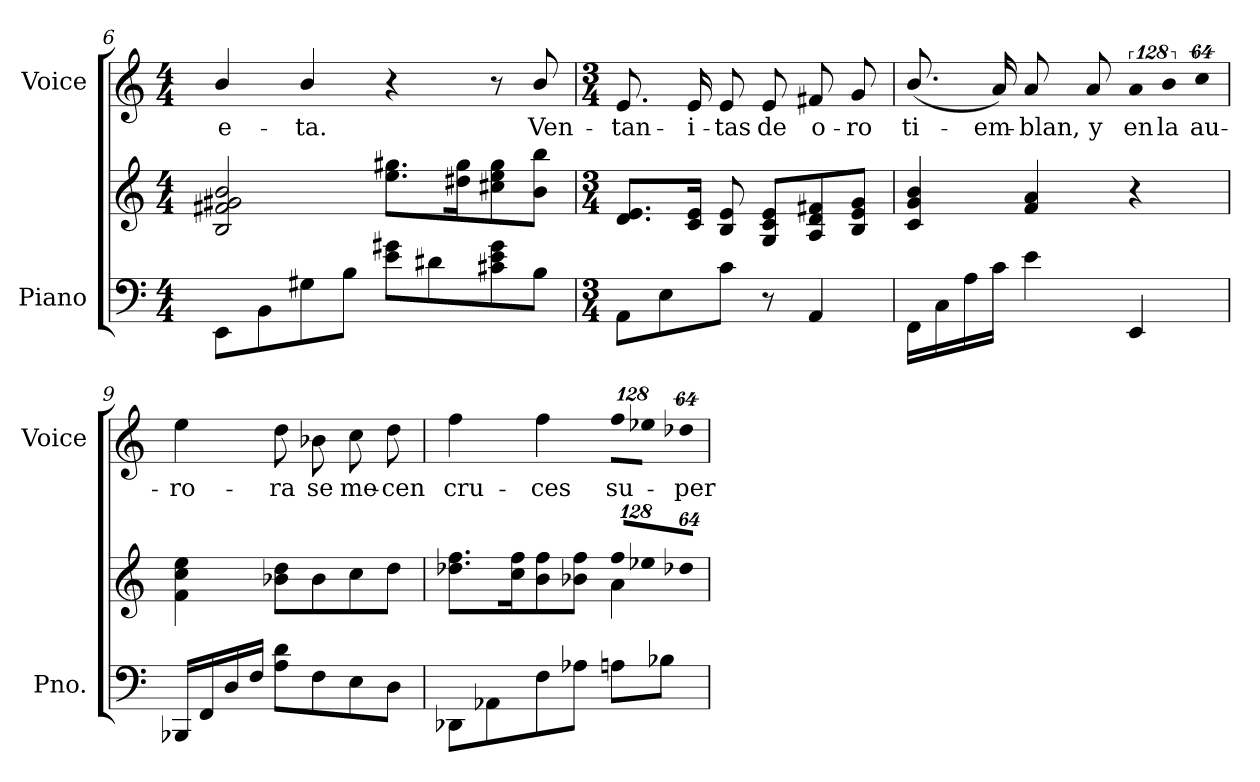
**kern	**kern	**kern	**text
*part2	*part2	*part1	*part1
*staff3	*staff2	*staff1	*staff1
*I"Piano	*	*I"Voice	*
*I'Pno.	*	*I'Voice	*
!!LO:LB:g=z
*clefF4	*clefG2	*clefG2	*
*k[]	*k[]	*k[]	*
*C:	*C:	*C:	*
*M4/4	*M4/4	*M4/4	*
=6	=6	=6	=6
!	!	!	!LO:LY:b:color=#000000
8EEi\L	2Bi/ 2f#Xi 2g#Xi 2bi	4bi/	-e-
8BBi\	.	.	.
!	!	!	!LO:LY:b:color=#000000
8G#Xi\	.	4bi/	-ta.
8Bi\J	.	.	.
8ei\ 8g#XiL	8.eei\ 8.gg#XiL	4r	.
8d#Xi\	.	.	.
.	16dd#Xi\ 16gg#ik	.	.
8c#Xi\ 8ei 8g#i	8cc#Xi\ 8eei 8gg#i	8r	.
!	!	!	!LO:LY:b:color=#000000
8Bi\J	8bi\ 8bbiJ	8bi/	Ven-
=7	=7	=7	=7
*M3/4	*M3/4	*M3/4	*
!	!	!	!LO:LY:b:color=#000000
8AAi\L	8.di/ 8.eiL	8.ei/	-tan-
8Ei\	.	.	.
!	!	!	!LO:LY:b:color=#000000
.	16ci/ 16eiJk	16ei/	-i-
!	!	!	!LO:LY:b:color=#000000
8ci\J	8Bi/ 8ei	8ei/	-tas
!	!	!	!LO:LY:b:color=#000000
8r	8Gi/ 8ci 8eiL	8ei/	de
!	!	!	!LO:LY:b:color=#000000
4AAi/	8Ai/ 8di 8f#Xi	8f#Xi/	o-
!	!	!	!LO:LY:b:color=#000000
.	8Bi/ 8ei 8giJ	8gi/	-ro
!!LO:PB:g=z
=8	=8	=8	=8
!	!	!	!LO:LY:b:color=#000000
16FFi\LL	4ci/ 4gi 4bi	(8.bi/	ti-
16Ci\	.	.	.
16Ai\	.	.	.
!	!	!	!LO:LY:b:color=#000000
16ci\JJ	.	16ai/)	-em-
!	!	!	!LO:LY:b:color=#000000
4ei\	4fi/ 4ai	8ai/	-blan,
!	!	!	!LO:LY:b:color=#000000
.	.	8ai/	y
!	!	!LO:N:vis=8	!
!	!	!	!LO:LY:b:color=#000000
4EEi/	4r	1024%85ai/	en
!	!	!LO:N:vis=8	!
!	!	!	!LO:LY:b:color=#000000
.	.	1024%85bi\	la
!	!	!LO:N:vis=8	!
!	!	!	!LO:LY:b:color=#000000
.	.	512%43cci\	au-
=9	=9	=9	=9
!	!	!	!LO:LY:b:color=#000000
16BBB-Xi/LL	4fi\ 4cci 4eei	4eei\	-ro-
16FFi/	.	.	.
16Di/	.	.	.
16Fi/JJ	.	.	.
!	!	!	!LO:LY:b:color=#000000
8Ai\ 8diL	8b-Xi\ 8ddiL	8ddi\	-ra
!	!	!	!LO:LY:b:color=#000000
8Fi\	8b-i\	8b-Xi\	se
!	!	!	!LO:LY:b:color=#000000
8Ei\	8cci\	8cci\	me-
!	!	!	!LO:LY:b:color=#000000
8Di\J	8ddi\J	8ddi\	-cen
!!LO:LB:g=z
=10	=10	=10	=10
*	*^	*	*
!	!	!	!	!LO:LY:b:color=#000000
8DD-Xi\L	8.dd-Xi\ 8.ffiL	2ryy	4ffi\	cru-
8AA-Xi\	.	.	.	.
.	16cci\ 16ffik	.	.	.
!	!	!	!	!LO:LY:b:color=#000000
8Fi\	8bi\ 8ffi	.	4ffi\	-ces
8A-Xi\J	8b-Xi\ 8ffiJ	.	.	.
*	*Xbrackettup	*	*	*
!	!LO:N:vis=8	!	!LO:N:vis=8	!
!	!	!	!	!LO:LY:b:color=#000000
8Ani\L	1024%85ffi/L	4ai\	1024%85ffi\L	su-
!	!LO:N:vis=8	!	!LO:N:vis=8	!
.	1024%85ee-Xi/	.	1024%85ee-Xi\J	.
8B-Xi\J	.	.	.	.
!	!LO:N:vis=8	!	!LO:N:vis=8	!
!	!	!	!	!LO:LY:b:color=#000000
.	512%43dd-Xi/J	.	512%43dd-Xi\	-per-
*	*v	*v	*	*
=	=	=	=
*-	*-	*-	*-
